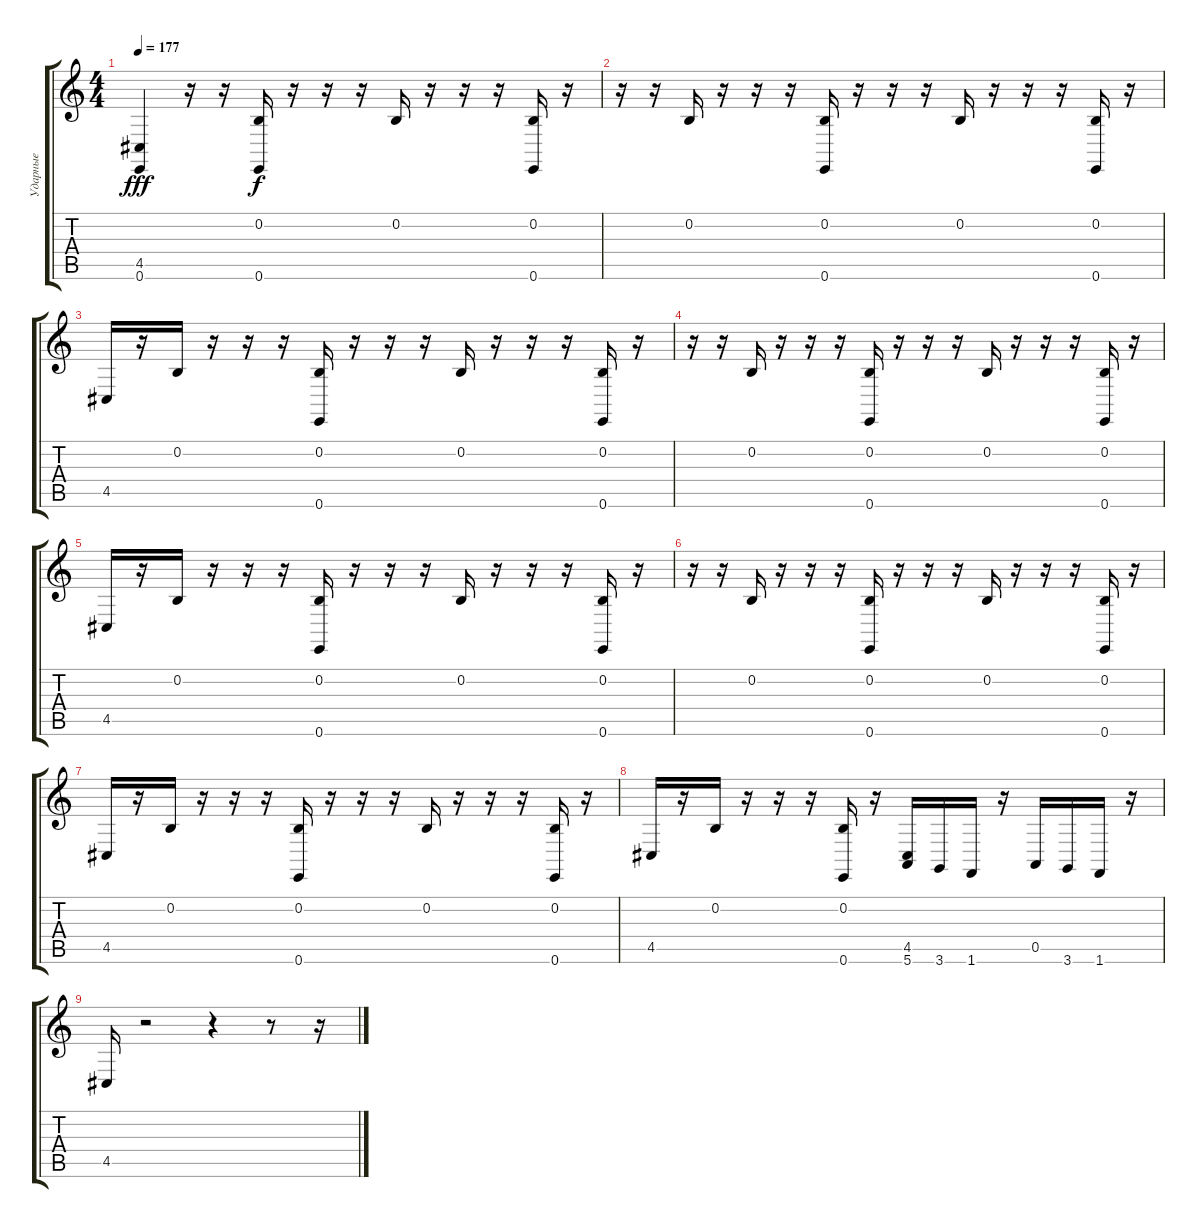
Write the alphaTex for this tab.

\track ("Ударные" "Ударные") {instrument acousticgrandpiano}
\staff {score tabs}
\tuning (E4 B3 G3 D3 A2 E2) {hide}
\ts (4 4)
\tempo 177
\clef g2
\ks c
(4.5 0.6).4{dy fff} r.16 r.16 (0.2 0.6).16{dy f} r.16 r.16 r.16 0.2.16 r.16 r.16 r.16 (0.2 0.6).16 r.16 |
r.16 r.16 0.2.16 r.16 r.16 r.16 (0.2 0.6).16 r.16 r.16 r.16 0.2.16 r.16 r.16 r.16 (0.2 0.6).16 r.16 |
4.5.16 r.16 0.2.16 r.16 r.16 r.16 (0.2 0.6).16 r.16 r.16 r.16 0.2.16 r.16 r.16 r.16 (0.2 0.6).16 r.16 |
r.16 r.16 0.2.16 r.16 r.16 r.16 (0.2 0.6).16 r.16 r.16 r.16 0.2.16 r.16 r.16 r.16 (0.2 0.6).16 r.16 |
4.5.16 r.16 0.2.16 r.16 r.16 r.16 (0.2 0.6).16 r.16 r.16 r.16 0.2.16 r.16 r.16 r.16 (0.2 0.6).16 r.16 |
r.16 r.16 0.2.16 r.16 r.16 r.16 (0.2 0.6).16 r.16 r.16 r.16 0.2.16 r.16 r.16 r.16 (0.2 0.6).16 r.16 |
4.5.16 r.16 0.2.16 r.16 r.16 r.16 (0.2 0.6).16 r.16 r.16 r.16 0.2.16 r.16 r.16 r.16 (0.2 0.6).16 r.16 |
4.5.16 r.16 0.2.16 r.16 r.16 r.16 (0.2 0.6).16 r.16 (4.5 5.6).16 3.6.16 1.6.16 r.16 0.5.16 3.6.16 1.6.16 r.16 |
4.5.16 r.2 r.4 r.8 r.16
